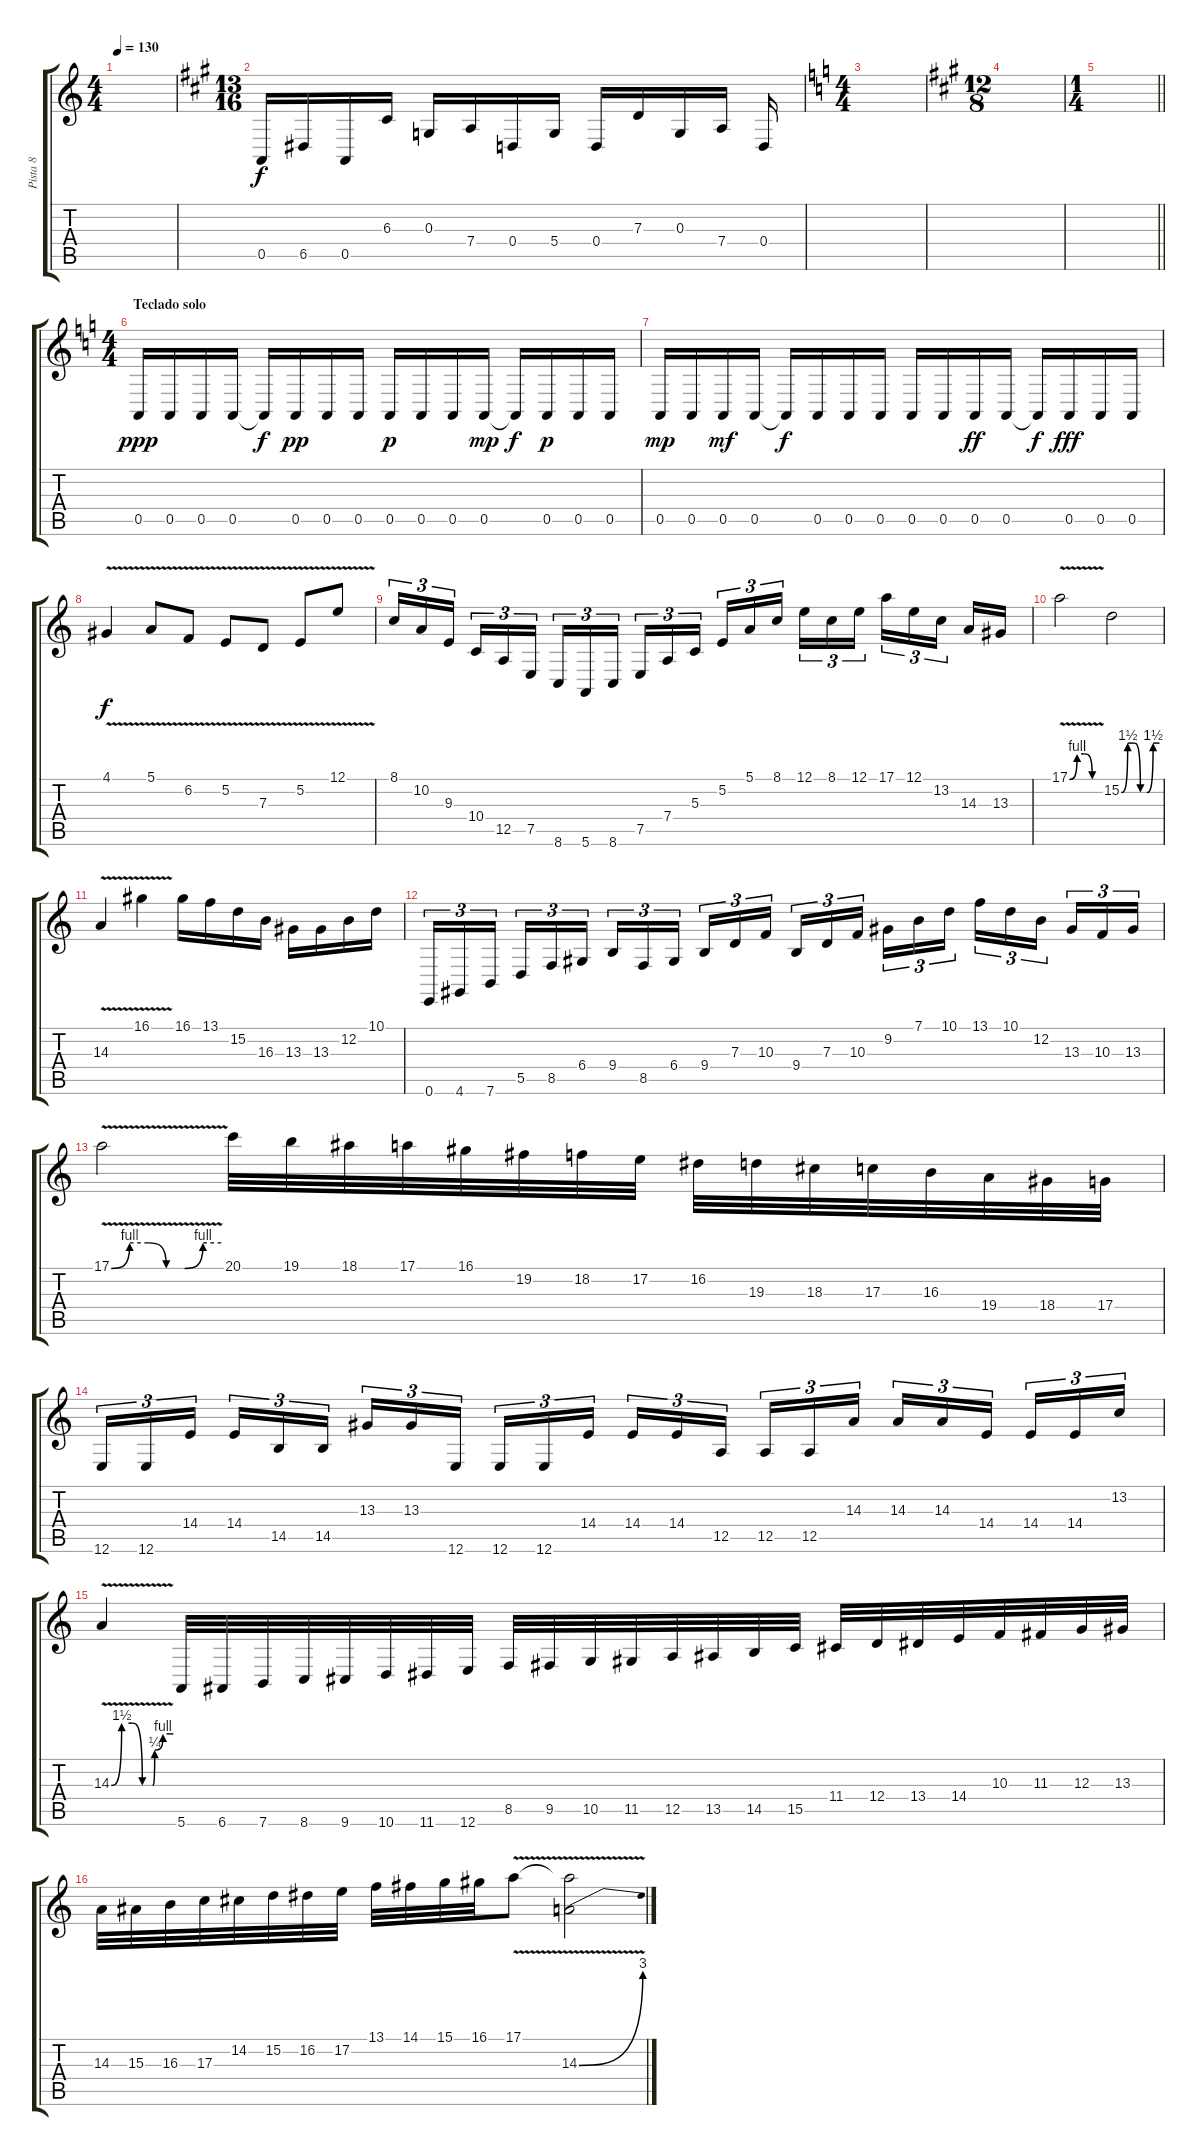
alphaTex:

\track ("Pista 8" "Pista 8") {instrument lead2sawtooth}
\staff {score tabs}
\tuning (E4 B3 G3 D3 A2 E2) {hide}
\ts (4 4)
\tempo 130
\clef g2
\ks c
|
\ts (13 16)
\ks a
0.5.16 6.5.16 0.5.16 6.3.16 0.3.16 7.4.16 0.4.16 5.4.16 0.4.16 7.3.16 0.3.16 7.4.16 0.4.16 |
\ts (4 4)
\ks c
|
\ts (12 8)
\ks a
|
\ts (1 4)
\barLineRight lightlight
|
\ts (4 4)
\section ("" "Teclado solo")
\ks c
0.5.16{dy ppp} 0.5.16 0.5.16 0.5.16 0.5{t}.16{dy f} 0.5.16{dy pp} 0.5.16 0.5.16 0.5.16{dy p} 0.5.16 0.5.16 0.5.16{dy mp} 0.5{t}.16{dy f} 0.5.16{dy p} 0.5.16 0.5.16 |
0.5.16{dy mp} 0.5.16 0.5.16{dy mf} 0.5.16 0.5{t}.16{dy f} 0.5.16 0.5.16 0.5.16 0.5.16 0.5.16 0.5.16{dy ff} 0.5.16 0.5{t}.16{dy f} 0.5.16{dy fff} 0.5.16 0.5.16 |
4.1{v}.4{dy f volume 16} 5.1{v}.8 6.2{v}.8 5.2{v}.8 7.3{v}.8 5.2{v}.8 12.1{v}.8 |
8.1.16{tu (3 2)} 10.2.16{tu (3 2)} 9.3.16{tu (3 2) beam splitsecondary} 10.4.16{tu (3 2)} 12.5.16{tu (3 2)} 7.5.16{tu (3 2)} 8.6.16{tu (3 2)} 5.6.16{tu (3 2)} 8.6.16{tu (3 2) beam splitsecondary} 7.5.16{tu (3 2)} 7.4.16{tu (3 2)} 5.3.16{tu (3 2)} 5.2.16{tu (3 2)} 5.1.16{tu (3 2)} 8.1.16{tu (3 2) beam splitsecondary} 12.1.16{tu (3 2)} 8.1.16{tu (3 2)} 12.1.16{tu (3 2)} 17.1.16{tu (3 2)} 12.1.16{tu (3 2)} 13.2.16{tu (3 2) beam splitsecondary} 14.3.16 13.3.16 |
17.1{be (custom 0 0 15 4 30 4 45 0 60 0) v}.2 15.2{be (custom 0 0 10 6 20 6 30 0 40 0 50 6 60 6)}.2 |
14.3{v}.4 16.1{v}.4 16.1.16 13.1.16 15.2.16 16.3.16 13.3.16 13.3.16 12.2.16 10.1.16 |
0.6.16{tu (3 2)} 4.6.16{tu (3 2)} 7.6.16{tu (3 2) beam splitsecondary} 5.5.16{tu (3 2)} 8.5.16{tu (3 2)} 6.4.16{tu (3 2)} 9.4.16{tu (3 2)} 8.5.16{tu (3 2)} 6.4.16{tu (3 2) beam splitsecondary} 9.4.16{tu (3 2)} 7.3.16{tu (3 2)} 10.3.16{tu (3 2)} 9.4.16{tu (3 2)} 7.3.16{tu (3 2)} 10.3.16{tu (3 2) beam splitsecondary} 9.2.16{tu (3 2)} 7.1.16{tu (3 2)} 10.1.16{tu (3 2)} 13.1.16{tu (3 2)} 10.1.16{tu (3 2)} 12.2.16{tu (3 2) beam splitsecondary} 13.3.16{tu (3 2)} 10.3.16{tu (3 2)} 13.3.16{tu (3 2)} |
17.1{be (custom 0 0 10 4 20 4 30 0 40 0 50 4 60 4) v}.2 20.1.32 19.1.32 18.1.32 17.1.32 16.1.32 19.2.32 18.2.32 17.2.32 16.2.32 19.3.32 18.3.32 17.3.32 16.3.32 19.4.32 18.4.32 17.4.32 |
12.6.16{tu (3 2)} 12.6.16{tu (3 2)} 14.4.16{tu (3 2) beam splitsecondary} 14.4.16{tu (3 2)} 14.5.16{tu (3 2)} 14.5.16{tu (3 2)} 13.3.16{tu (3 2)} 13.3.16{tu (3 2)} 12.6.16{tu (3 2) beam splitsecondary} 12.6.16{tu (3 2)} 12.6.16{tu (3 2)} 14.4.16{tu (3 2)} 14.4.16{tu (3 2)} 14.4.16{tu (3 2)} 12.5.16{tu (3 2) beam splitsecondary} 12.5.16{tu (3 2)} 12.5.16{tu (3 2)} 14.3.16{tu (3 2)} 14.3.16{tu (3 2)} 14.3.16{tu (3 2)} 14.4.16{tu (3 2) beam splitsecondary} 14.4.16{tu (3 2)} 14.4.16{tu (3 2)} 13.2.16{tu (3 2)} |
14.3{be (custom 0 0 10 6 20 6 30 0 40 0 42 1 50 4 57 4 60 4) v}.4 5.6.32 6.6.32 7.6.32 8.6.32 9.6.32 10.6.32 11.6.32 12.6.32 8.5.32 9.5.32 10.5.32 11.5.32 12.5.32 13.5.32 14.5.32 15.5.32 11.4.32 12.4.32 13.4.32 14.4.32 10.3.32 11.3.32 12.3.32 13.3.32 |
14.3.32 15.3.32 16.3.32 17.3.32 14.2.32 15.2.32 16.2.32 17.2.32 13.1.32 14.1.32 15.1.32 16.1.32 17.1{v}.8 (17.1{t} 14.3{be (bend 0 0 60 12)}).2
